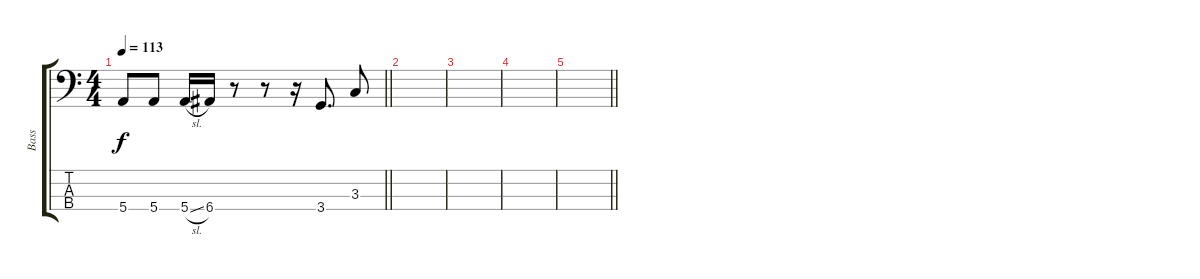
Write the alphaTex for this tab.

\track ("Bass" "Bass") {instrument electricbassfinger}
\staff {score tabs}
\tuning (G2 D2 A1 E1) {hide}
\ts (4 4)
\tempo 113
\clef f4
\barLineRight lightlight
\ks c
5.4.8{dy f} 5.4.8 5.4{sl}.16 6.4.16 r.8 r.8 r.16 3.4.8{d} 3.3.8 |
|
|
|
\barLineRight lightlight
